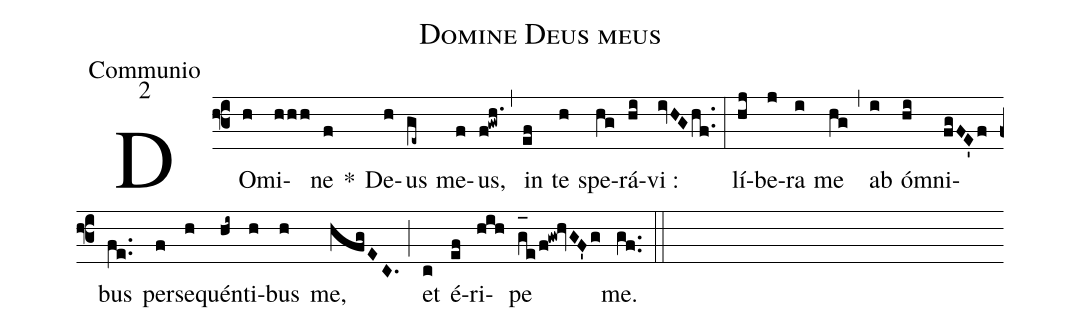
name:Domine Deus meus;
office-part:Communio;
mode:2;
%%
(f3) DO(h)mi(hhh)ne(f) *() De(h)us(ge~) me(f)us,(f!gwh.) (,) in(ef) te(h) spe(hg)rá(hi)vi :(ivHGhf..) (:) lí(hj)be(j)ra(i) me(hg) (,) ab(i) ó(hi)mni(fgFE'f)bus(fe..) per(f)se(h)quén(hi~)ti(h)bus(h) me,(hfgEC.) (;) et(c) é(ef)ri(hih)pe(g_[oh:h]e/f!gw!hvGF'g) me.(gf..) (::)
